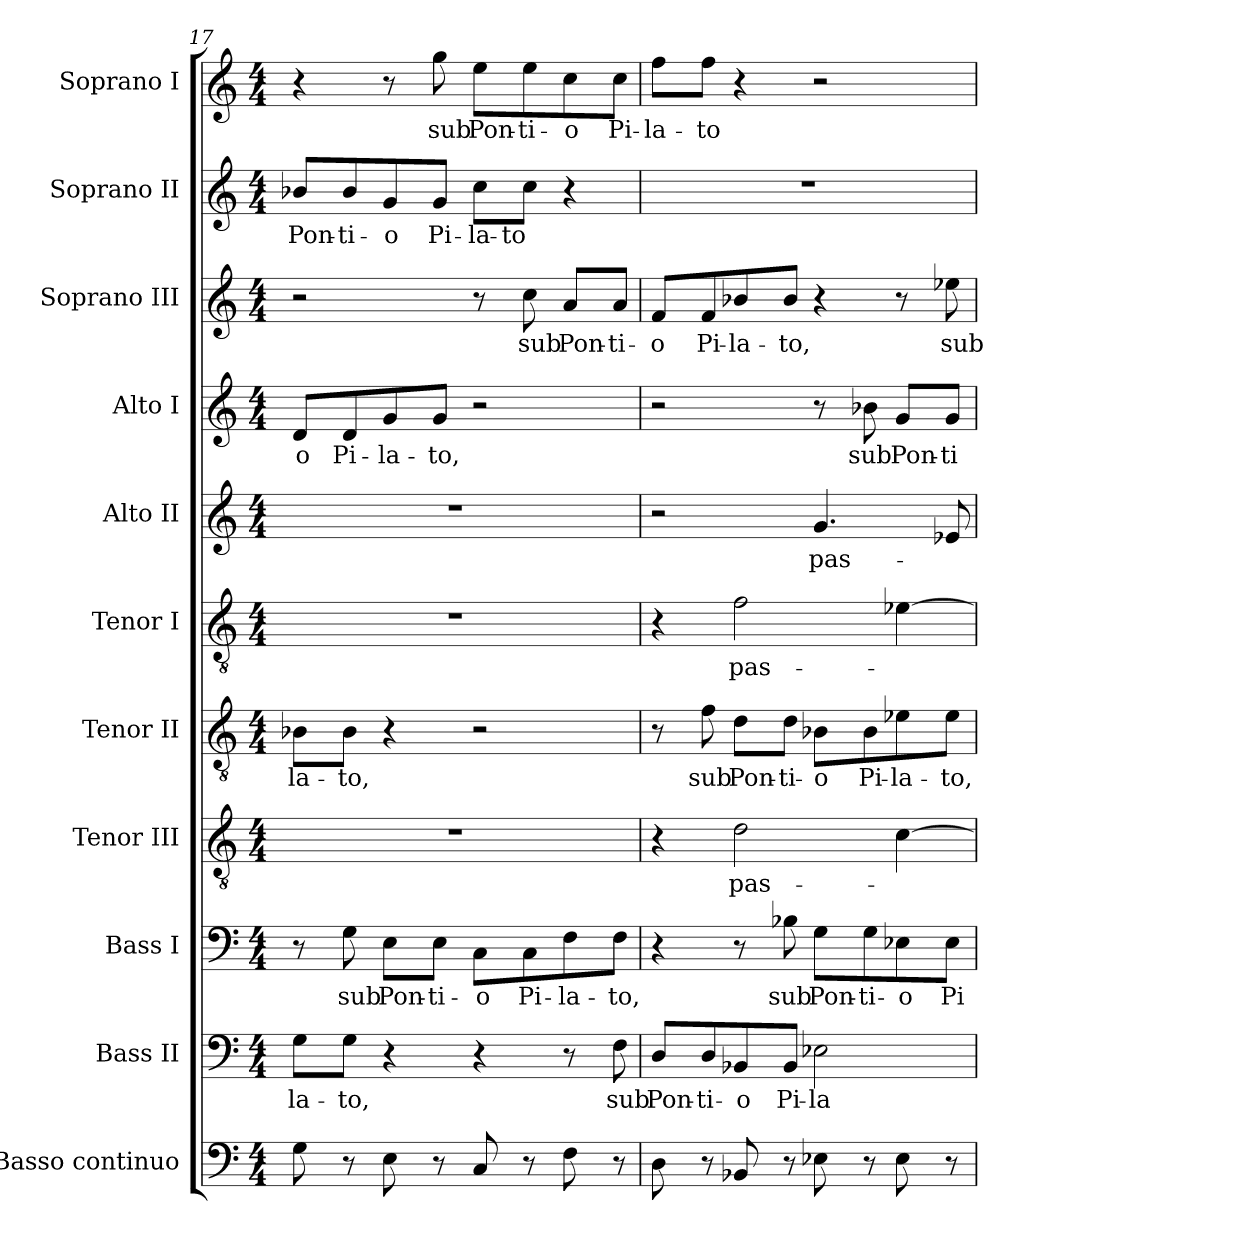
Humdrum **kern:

**kern	**kern	**text	**kern	**text	**kern	**text	**kern	**text	**kern	**text	**kern	**text	**kern	**text	**kern	**text	**kern	**text	**kern	**text
*part11	*part10	*part10	*part9	*part9	*part8	*part8	*part7	*part7	*part6	*part6	*part5	*part5	*part4	*part4	*part3	*part3	*part2	*part2	*part1	*part1
*staff11	*staff10	*staff10	*staff9	*staff9	*staff8	*staff8	*staff7	*staff7	*staff6	*staff6	*staff5	*staff5	*staff4	*staff4	*staff3	*staff3	*staff2	*staff2	*staff1	*staff1
*I"Basso continuo	*I"Bass II	*	*I"Bass I	*	*I"Tenor III	*	*I"Tenor II	*	*I"Tenor I	*	*I"Alto II	*	*I"Alto I	*	*I"Soprano III	*	*I"Soprano II	*	*I"Soprano I	*
*I'B.c.	*I'B. II	*	*I'B. I	*	*I'T. III	*	*I'T. II	*	*I'T. I	*	*I'A. II	*	*I'A. I	*	*I'S. III	*	*I'S. II	*	*I'S. I	*
*clefF4	*clefF4	*	*clefF4	*	*clefGv2	*	*clefGv2	*	*clefGv2	*	*clefG2	*	*clefG2	*	*clefG2	*	*clefG2	*	*clefG2	*
*	*	*	*	*	*ITrd7c12	*	*ITrd7c12	*	*ITrd7c12	*	*	*	*	*	*	*	*	*	*	*
*k[]	*k[]	*	*k[]	*	*k[]	*	*k[]	*	*k[]	*	*k[]	*	*k[]	*	*k[]	*	*k[]	*	*k[]	*
*a:	*a:	*	*a:	*	*a:	*	*a:	*	*a:	*	*a:	*	*a:	*	*a:	*	*a:	*	*a:	*
*M4/4	*M4/4	*	*M4/4	*	*M4/4	*	*M4/4	*	*M4/4	*	*M4/4	*	*M4/4	*	*M4/4	*	*M4/4	*	*M4/4	*
=17	=17	=17	=17	=17	=17	=17	=17	=17	=17	=17	=17	=17	=17	=17	=17	=17	=17	=17	=17	=17
!	!	!LO:LY:b:color=#000000	!	!	!	!	!	!	!	!	!	!	!	!	!	!	!	!	!	!
!	!	!	!	!	!	!	!	!LO:LY:b:color=#000000	!	!	!	!	!	!	!	!	!	!	!	!
!	!	!	!	!	!	!	!	!	!	!	!	!	!	!LO:LY:b:color=#000000	!	!	!	!	!	!
!	!	!	!	!	!	!	!	!	!	!	!	!	!	!	!	!	!	!LO:LY:b:color=#000000	!	!
8Gi\	8Gi\L	-la-	8r	.	1r	.	8BB-Xi\L	-la-	1r	.	1r	.	8di/L	-o	2r	.	8b-Xi/L	Pon-	4r	.
!	!	!LO:LY:b:color=#000000	!	!	!	!	!	!	!	!	!	!	!	!	!	!	!	!	!	!
!	!	!	!	!LO:LY:b:color=#000000	!	!	!	!	!	!	!	!	!	!	!	!	!	!	!	!
!	!	!	!	!	!	!	!	!LO:LY:b:color=#000000	!	!	!	!	!	!	!	!	!	!	!	!
!	!	!	!	!	!	!	!	!	!	!	!	!	!	!LO:LY:b:color=#000000	!	!	!	!	!	!
!	!	!	!	!	!	!	!	!	!	!	!	!	!	!	!	!	!	!LO:LY:b:color=#000000	!	!
8r	8Gi\J	-to,	8Gi\	sub	.	.	8BB-i\J	-to,	.	.	.	.	8di/	Pi-	.	.	8b-i/	-ti-	.	.
!	!	!	!	!LO:LY:b:color=#000000	!	!	!	!	!	!	!	!	!	!	!	!	!	!	!	!
!	!	!	!	!	!	!	!	!	!	!	!	!	!	!LO:LY:b:color=#000000	!	!	!	!	!	!
!	!	!	!	!	!	!	!	!	!	!	!	!	!	!	!	!	!	!LO:LY:b:color=#000000	!	!
8Ei\	4r	.	8Ei\L	Pon-	.	.	4r	.	.	.	.	.	8gi/	-la-	.	.	8gi/	-o	8r	.
!	!	!	!	!LO:LY:b:color=#000000	!	!	!	!	!	!	!	!	!	!	!	!	!	!	!	!
!	!	!	!	!	!	!	!	!	!	!	!	!	!	!LO:LY:b:color=#000000	!	!	!	!	!	!
!	!	!	!	!	!	!	!	!	!	!	!	!	!	!	!	!	!	!LO:LY:b:color=#000000	!	!
!	!	!	!	!	!	!	!	!	!	!	!	!	!	!	!	!	!	!	!	!LO:LY:b:color=#000000
8r	.	.	8Ei\J	-ti-	.	.	.	.	.	.	.	.	8gi/J	-to,	.	.	8gi/J	Pi-	8ggi\	sub
!	!	!	!	!LO:LY:b:color=#000000	!	!	!	!	!	!	!	!	!	!	!	!	!	!	!	!
!	!	!	!	!	!	!	!	!	!	!	!	!	!	!	!	!	!	!LO:LY:b:color=#000000	!	!
!	!	!	!	!	!	!	!	!	!	!	!	!	!	!	!	!	!	!	!	!LO:LY:b:color=#000000
8Ci/	4r	.	8Ci\L	-o	.	.	2r	.	.	.	.	.	2r	.	8r	.	8cci\L	-la-	8eei\L	Pon-
!	!	!	!	!LO:LY:b:color=#000000	!	!	!	!	!	!	!	!	!	!	!	!	!	!	!	!
!	!	!	!	!	!	!	!	!	!	!	!	!	!	!	!	!LO:LY:b:color=#000000	!	!	!	!
!	!	!	!	!	!	!	!	!	!	!	!	!	!	!	!	!	!	!LO:LY:b:color=#000000	!	!
!	!	!	!	!	!	!	!	!	!	!	!	!	!	!	!	!	!	!	!	!LO:LY:b:color=#000000
8r	.	.	8Ci\	Pi-	.	.	.	.	.	.	.	.	.	.	8cci\	sub	8cci\J	-to	8eei\	-ti-
!	!	!	!	!LO:LY:b:color=#000000	!	!	!	!	!	!	!	!	!	!	!	!	!	!	!	!
!	!	!	!	!	!	!	!	!	!	!	!	!	!	!	!	!LO:LY:b:color=#000000	!	!	!	!
!	!	!	!	!	!	!	!	!	!	!	!	!	!	!	!	!	!	!	!	!LO:LY:b:color=#000000
8Fi\	8r	.	8Fi\	-la-	.	.	.	.	.	.	.	.	.	.	8ai/L	Pon-	4r	.	8cci\	-o
!	!	!LO:LY:b:color=#000000	!	!	!	!	!	!	!	!	!	!	!	!	!	!	!	!	!	!
!	!	!	!	!LO:LY:b:color=#000000	!	!	!	!	!	!	!	!	!	!	!	!	!	!	!	!
!	!	!	!	!	!	!	!	!	!	!	!	!	!	!	!	!LO:LY:b:color=#000000	!	!	!	!
!	!	!	!	!	!	!	!	!	!	!	!	!	!	!	!	!	!	!	!	!LO:LY:b:color=#000000
8r	8Fi\	sub	8Fi\J	-to,	.	.	.	.	.	.	.	.	.	.	8ai/J	-ti-	.	.	8cci\J	Pi-
=18	=18	=18	=18	=18	=18	=18	=18	=18	=18	=18	=18	=18	=18	=18	=18	=18	=18	=18	=18	=18
!	!	!LO:LY:b:color=#000000	!	!	!	!	!	!	!	!	!	!	!	!	!	!	!	!	!	!
!	!	!	!	!	!	!	!	!	!	!	!	!	!	!	!	!LO:LY:b:color=#000000	!	!	!	!
!	!	!	!	!	!	!	!	!	!	!	!	!	!	!	!	!	!	!	!	!LO:LY:b:color=#000000
8Di\	8Di/L	Pon-	4r	.	4r	.	8r	.	4r	.	2r	.	2r	.	8fi/L	-o	1r	.	8ffi\L	-la-
!	!	!LO:LY:b:color=#000000	!	!	!	!	!	!	!	!	!	!	!	!	!	!	!	!	!	!
!	!	!	!	!	!	!	!	!LO:LY:b:color=#000000	!	!	!	!	!	!	!	!	!	!	!	!
!	!	!	!	!	!	!	!	!	!	!	!	!	!	!	!	!LO:LY:b:color=#000000	!	!	!	!
!	!	!	!	!	!	!	!	!	!	!	!	!	!	!	!	!	!	!	!	!LO:LY:b:color=#000000
8r	8Di/	-ti-	.	.	.	.	8Fi\	sub	.	.	.	.	.	.	8fi/	Pi-	.	.	8ffi\J	-to
!	!	!LO:LY:b:color=#000000	!	!	!	!	!	!	!	!	!	!	!	!	!	!	!	!	!	!
!	!	!	!	!	!	!LO:LY:b:color=#000000	!	!	!	!	!	!	!	!	!	!	!	!	!	!
!	!	!	!	!	!	!	!	!LO:LY:b:color=#000000	!	!	!	!	!	!	!	!	!	!	!	!
!	!	!	!	!	!	!	!	!	!	!LO:LY:b:color=#000000	!	!	!	!	!	!	!	!	!	!
!	!	!	!	!	!	!	!	!	!	!	!	!	!	!	!	!LO:LY:b:color=#000000	!	!	!	!
8BB-Xi/	8BB-Xi/	-o	8r	.	2Di\	pas-	8Di\L	Pon-	2Fi\	pas-	.	.	.	.	8b-Xi/	-la-	.	.	4r	.
!	!	!LO:LY:b:color=#000000	!	!	!	!	!	!	!	!	!	!	!	!	!	!	!	!	!	!
!	!	!	!	!LO:LY:b:color=#000000	!	!	!	!	!	!	!	!	!	!	!	!	!	!	!	!
!	!	!	!	!	!	!	!	!LO:LY:b:color=#000000	!	!	!	!	!	!	!	!	!	!	!	!
!	!	!	!	!	!	!	!	!	!	!	!	!	!	!	!	!LO:LY:b:color=#000000	!	!	!	!
8r	8BB-i/J	Pi-	8B-Xi\	sub	.	.	8Di\J	-ti-	.	.	.	.	.	.	8b-i/J	-to,	.	.	.	.
!	!	!LO:LY:b:color=#000000	!	!	!	!	!	!	!	!	!	!	!	!	!	!	!	!	!	!
!	!	!	!	!LO:LY:b:color=#000000	!	!	!	!	!	!	!	!	!	!	!	!	!	!	!	!
!	!	!	!	!	!	!	!	!LO:LY:b:color=#000000	!	!	!	!	!	!	!	!	!	!	!	!
!	!	!	!	!	!	!	!	!	!	!	!	!LO:LY:b:color=#000000	!	!	!	!	!	!	!	!
8E-Xi\	2E-Xi\	-la-	8Gi\L	Pon-	.	.	8BB-Xi\L	-o	.	.	4.gi/	pas-	8r	.	4r	.	.	.	2r	.
!	!	!	!	!LO:LY:b:color=#000000	!	!	!	!	!	!	!	!	!	!	!	!	!	!	!	!
!	!	!	!	!	!	!	!	!LO:LY:b:color=#000000	!	!	!	!	!	!	!	!	!	!	!	!
!	!	!	!	!	!	!	!	!	!	!	!	!	!	!LO:LY:b:color=#000000	!	!	!	!	!	!
8r	.	.	8Gi\	-ti-	.	.	8BB-i\	Pi-	.	.	.	.	8b-Xi\	sub	.	.	.	.	.	.
!	!	!	!	!LO:LY:b:color=#000000	!	!	!	!	!	!	!	!	!	!	!	!	!	!	!	!
!	!	!	!	!	!	!	!	!LO:LY:b:color=#000000	!	!	!	!	!	!	!	!	!	!	!	!
!	!	!	!	!	!	!	!	!	!	!	!	!	!	!LO:LY:b:color=#000000	!	!	!	!	!	!
8E-i\	.	.	8E-Xi\	-o	[4Ci\	.	8E-Xi\	-la-	[4E-Xi\	.	.	.	8gi/L	Pon-	8r	.	.	.	.	.
!	!	!	!	!LO:LY:b:color=#000000	!	!	!	!	!	!	!	!	!	!	!	!	!	!	!	!
!	!	!	!	!	!	!	!	!LO:LY:b:color=#000000	!	!	!	!	!	!	!	!	!	!	!	!
!	!	!	!	!	!	!	!	!	!	!	!	!	!	!LO:LY:b:color=#000000	!	!	!	!	!	!
!	!	!	!	!	!	!	!	!	!	!	!	!	!	!	!	!LO:LY:b:color=#000000	!	!	!	!
8r	.	.	8E-i\J	Pi-	.	.	8E-i\J	-to,	.	.	8e-Xi/	.	8gi/J	-ti-	8ee-Xi\	sub	.	.	.	.
=	=	=	=	=	=	=	=	=	=	=	=	=	=	=	=	=	=	=	=	=
*-	*-	*-	*-	*-	*-	*-	*-	*-	*-	*-	*-	*-	*-	*-	*-	*-	*-	*-	*-	*-
